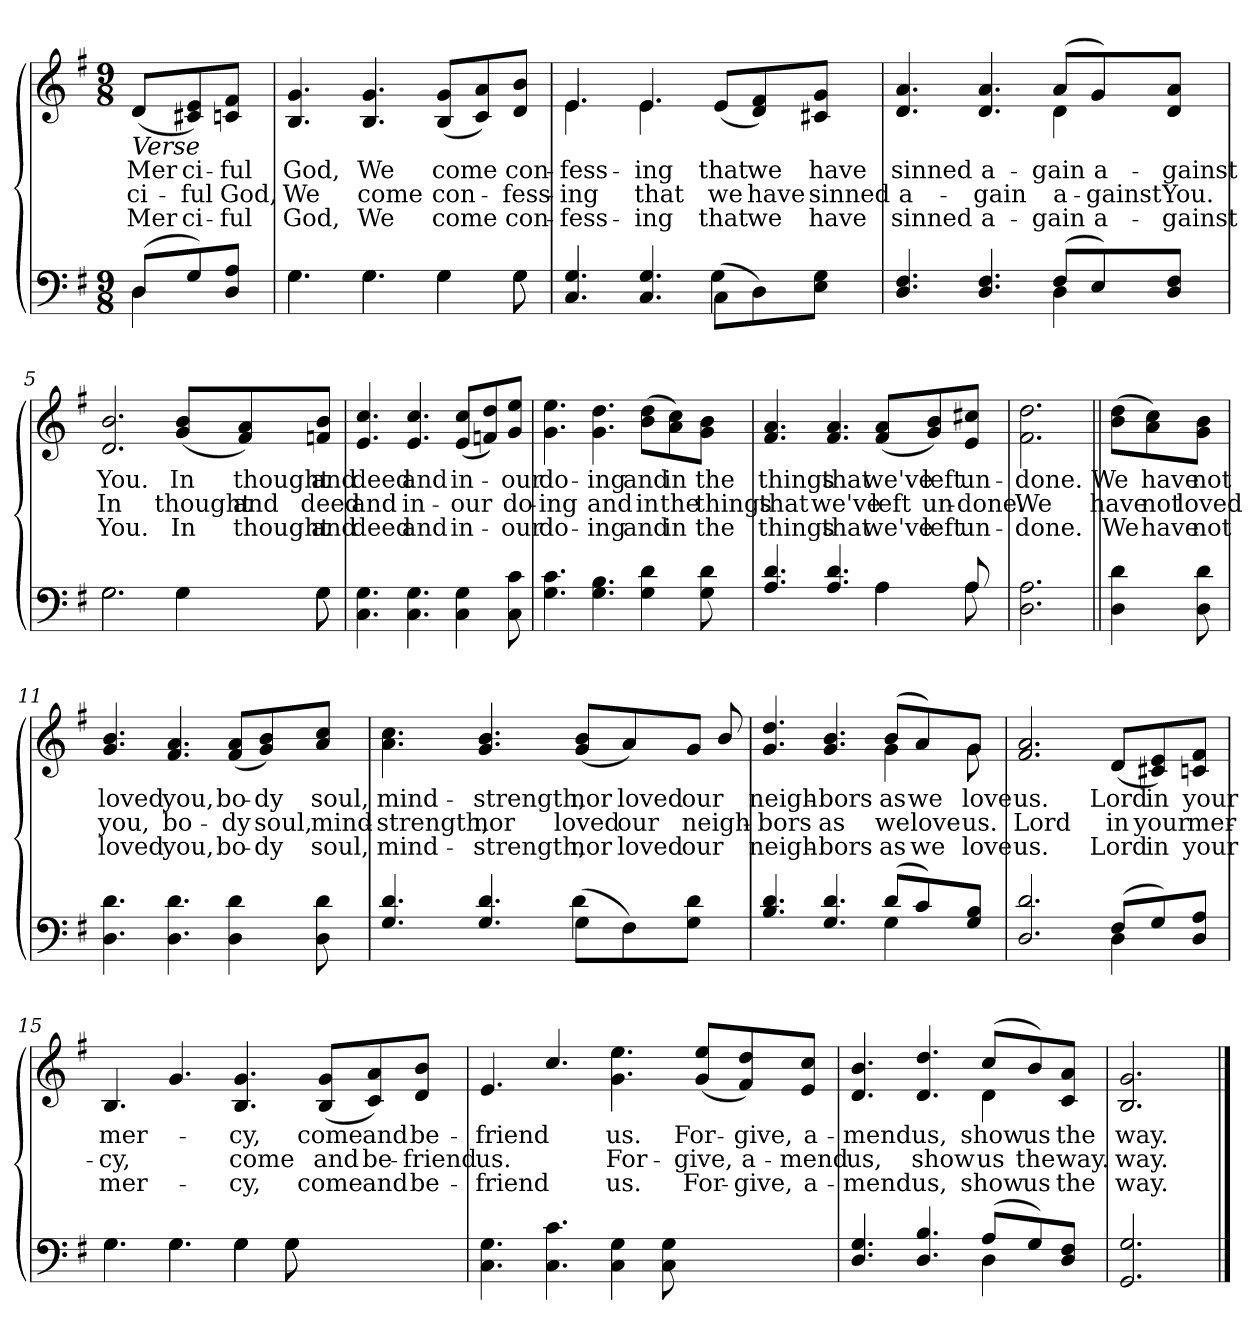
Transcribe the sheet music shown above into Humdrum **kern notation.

**kern	**text	**kern	**text	**text	**text
*part2	*part2	*part1	*part1	*part1	*part1
*staff2	*staff2	*staff1	*staff1	*staff1	*staff1
*clefF4	*	*clefG2	*	*	*
*k[f#]	*	*k[f#]	*	*	*
*M9/8	*	*M9/8	*	*	*
=1	=1	=1	=1	=1	=1
!	!	!LO:TX:b:i:t=Verse	!	!	!
!	!LO:LY:b	!	!	!	!
*^	*	*	*	*	*
!	!	!LO:LY:b	!	!LO:LY:b	!LO:LY:b	!LO:LY:b
(>8D/L	4D\	.	(<8d/L	Mer	ci-	Mer
!	!	!	!	!LO:LY:b	!LO:LY:b	!LO:LY:b
8G/)	.	.	8c#X/ 8e/)	-ci-	-ful	-ci-
!	!	!LO:LY:b	!	!LO:LY:b	!LO:LY:b	!LO:LY:b
8D/ 8A/J	8ryy	.	8cn/ 8f#/J	-ful	God,	-ful
=2	=2	=2	=2	=2	=2	=2
!	!	!LO:LY:b	!	!	!	!
!	!	!LO:LY:b	!	!LO:LY:b	!LO:LY:b	!LO:LY:b
4.G\	4.G\	.	4.B/ 4.g/	God,	We	God,
!	!	!LO:LY:b	!	!	!	!
!	!	!LO:LY:b	!	!LO:LY:b	!LO:LY:b	!LO:LY:b
4.G\	4.G\	.	4.B/ 4.g/	We	come	We
!	!	!LO:LY:b	!	!	!	!
!	!	!LO:LY:b	!	!LO:LY:b	!LO:LY:b	!LO:LY:b
4G\	4G\	.	(<8B/ 8g/L	come	con-	come
.	.	.	8c/ 8a/)	.	.	.
!	!	!LO:LY:b	!	!	!	!
!	!	!LO:LY:b	!	!LO:LY:b	!LO:LY:b	!LO:LY:b
8G\	8G\	.	8d/ 8b/J	con-	-fess-	con-
=3	=3	=3	=3	=3	=3	=3
!	!	!LO:LY:b	!	!LO:LY:b	!LO:LY:b	!LO:LY:b
*	*	*	*^	*	*	*
4.C/ 4.G/	2.ryy	.	4.e/	4.e\	-fess-	-ing	-fess-
!	!	!LO:LY:b	!	!	!LO:LY:b	!LO:LY:b	!LO:LY:b
4.C/ 4.G/	.	.	4.e/	4.e\	-ing	that	-ing
!	!	!LO:LY:b	!	!	!	!	!
!	!	!LO:LY:b	!	!	!LO:LY:b	!LO:LY:b	!LO:LY:b
(<8C\L	4G\	.	(>8e/L	4.ryy	that	we	that
!	!	!	!	!	!LO:LY:b	!LO:LY:b	!LO:LY:b
8D\)	.	.	8d/ 8f#/)	.	we	have	we
!	!	!LO:LY:b	!	!	!LO:LY:b	!LO:LY:b	!LO:LY:b
8E\ 8G\J	8ryy	.	8c#X/ 8g/J	.	have	sinned	have
!!LO:LB:g=z	!!
=4	=4	=4	=4	=4	=4	=4	=4
!	!	!LO:LY:b	!	!	!LO:LY:b	!LO:LY:b	!LO:LY:b
4.D/ 4.F#/	2.ryy	.	4.d/ 4.a/	2.ryy	sinned	a-	sinned
!	!	!LO:LY:b	!	!	!LO:LY:b	!LO:LY:b	!LO:LY:b
4.D/ 4.F#/	.	.	4.d/ 4.a/	.	a-	-gain	a-
!	!	!LO:LY:b	!	!	!	!	!
!	!	!LO:LY:b	!	!	!LO:LY:b	!LO:LY:b	!LO:LY:b
(>8F#/L	4D\	.	(>8a/L	4d\	-gain	a-	-gain
!	!	!	!	!	!LO:LY:b	!LO:LY:b	!LO:LY:b
8E/)	.	.	8g/)	.	a-	-gainst	a-
!	!	!LO:LY:b	!	!	!LO:LY:b	!LO:LY:b	!LO:LY:b
8D/ 8F#/J	8ryy	.	8d/ 8a/J	8ryy	-gainst	You.	-gainst
=5	=5	=5	=5	=5	=5	=5	=5
!	!	!LO:LY:b	!	!	!	!	!
!	!	!LO:LY:b	!	!	!LO:LY:b	!LO:LY:b	!LO:LY:b
*	*	*	*v	*v	*	*	*
2.G\	2.G\	.	2.d/ 2.b/	You.	In	You.
!	!	!LO:LY:b	!	!	!	!
!	!	!LO:LY:b	!	!LO:LY:b	!LO:LY:b	!LO:LY:b
4G\	4G\	.	(<8g/ 8b/L	In	thought	In
!	!	!	!	!LO:LY:b	!LO:LY:b	!LO:LY:b
.	.	.	8f#/ 8a/)	thought	and	thought
!	!	!LO:LY:b	!	!	!	!
!	!	!LO:LY:b	!	!LO:LY:b	!LO:LY:b	!LO:LY:b
8G\	8G\	.	8fn/ 8b/J	and	deed	and
=6	=6	=6	=6	=6	=6	=6
!	!	!LO:LY:b	!	!LO:LY:b	!LO:LY:b	!LO:LY:b
*v	*v	*	*	*	*	*
4.C\ 4.G\	.	4.e/ 4.cc/	deed	and	deed
!	!LO:LY:b	!	!LO:LY:b	!LO:LY:b	!LO:LY:b
4.C\ 4.G\	.	4.e/ 4.cc/	and	in-	and
!	!LO:LY:b	!	!LO:LY:b	!LO:LY:b	!LO:LY:b
4C\ 4G\	.	(<8e/ 8cc/L	in-	-our	in-
.	.	8fn/ 8dd/)	.	.	.
!	!	!	!LO:LY:b	!LO:LY:b	!LO:LY:b
8C\ 8c\	.	8g/ 8ee/J	-our	do-	-our
!!LO:LB:g=z
=7	=7	=7	=7	=7	=7
!	!	!	!LO:LY:b	!LO:LY:b	!LO:LY:b
4.G\ 4.c\	.	4.g\ 4.ee\	do-	-ing	do-
!	!	!	!LO:LY:b	!LO:LY:b	!LO:LY:b
4.G\ 4.B\	.	4.g\ 4.dd\	-ing	and	-ing
!	!	!	!LO:LY:b	!LO:LY:b	!LO:LY:b
4G\ 4d\	.	(>8b\ 8dd\L	and	in	and
!	!	!	!LO:LY:b	!LO:LY:b	!LO:LY:b
.	.	8a\ 8cc\)	in	the	in
!	!	!	!LO:LY:b	!LO:LY:b	!LO:LY:b
8G\ 8d\	.	8g\ 8b\J	the	things	the
=8	=8	=8	=8	=8	=8
*^	*	*	*	*	*
!	!	!	!	!LO:LY:b	!LO:LY:b	!LO:LY:b
4.A/ 4.d/	2.ryy	.	4.f#/ 4.a/	things	that	things
!	!	!	!	!LO:LY:b	!LO:LY:b	!LO:LY:b
4.A/ 4.d/	.	.	4.f#/ 4.a/	that	we've	that
!	!	!	!	!LO:LY:b	!LO:LY:b	!LO:LY:b
4A\	4A\	.	(<8f#/ 8a/L	we've	left	we've
!	!	!	!	!LO:LY:b	!LO:LY:b	!LO:LY:b
.	.	.	8g/ 8b/)	left	un-	left
!	!	!	!	!LO:LY:b	!LO:LY:b	!LO:LY:b
8A/	8A\	.	8e/ 8cc#X/J	un-	-done.	un-
=9	=9	=9	=9	=9	=9	=9
!	!	!	!	!LO:LY:b	!LO:LY:b	!LO:LY:b
*v	*v	*	*	*	*	*
2.D\ 2.A\	.	2.f#\ 2.dd\	-done.	We	-done.
=10||	=10||	=10||	=10||	=10||	=10||
!	!	!	!LO:LY:b	!LO:LY:b	!LO:LY:b
4D\ 4d\	.	(>8b\ 8dd\L	We	have	We
!	!	!	!LO:LY:b	!LO:LY:b	!LO:LY:b
.	.	8a\ 8cc\)	have	not	have
!	!	!	!LO:LY:b	!LO:LY:b	!LO:LY:b
8D\ 8d\	.	8g\ 8b\J	not	loved	not
!!LO:LB:g=z
=11	=11	=11	=11	=11	=11
!	!	!	!LO:LY:b	!LO:LY:b	!LO:LY:b
4.D\ 4.d\	.	4.g/ 4.b/	loved	you,	loved
!	!	!	!LO:LY:b	!LO:LY:b	!LO:LY:b
4.D\ 4.d\	.	4.f#/ 4.a/	you,	bo-	you,
!	!	!	!LO:LY:b	!LO:LY:b	!LO:LY:b
4D\ 4d\	.	(<8f#/ 8a/L	bo-	-dy	bo-
!	!	!	!LO:LY:b	!LO:LY:b	!LO:LY:b
.	.	8g/ 8b/)	-dy	soul,	-dy
!	!	!	!LO:LY:b	!LO:LY:b	!LO:LY:b
8D\ 8d\	.	8a/ 8cc/J	soul,	mind-	soul,
=12	=12	=12	=12	=12	=12
*^	*	*	*	*	*
!	!	!	!	!LO:LY:b	!LO:LY:b	!LO:LY:b
4.G/ 4.d/	2.ryy	.	4.a\ 4.cc\	mind-	-strength,	mind-
!	!	!	!	!LO:LY:b	!LO:LY:b	!LO:LY:b
4.G/ 4.d/	.	.	4.g/ 4.b/	-strength,	nor	-strength,
!	!	!	!	!LO:LY:b	!LO:LY:b	!LO:LY:b
(<8G\L	4d\	.	(<8g/ 8b/L	nor	loved	nor
!	!	!	!	!LO:LY:b	!LO:LY:b	!LO:LY:b
8F#\)	.	.	8a/)	loved	our	loved
!	!	!	!	!LO:LY:b	!LO:LY:b	!LO:LY:b
8G\ 8d\J	8ryy	.	8g/J	our	neigh-	our
8ryy	8ryy	.	8b/	.	.	.
=13	=13	=13	=13	=13	=13	=13
!	!	!	!	!LO:LY:b	!LO:LY:b	!LO:LY:b
*	*	*	*^	*	*	*
4.B/ 4.d/	2.ryy	.	4.g/ 4.dd/	2.ryy	neigh-	-bors	neigh-
!	!	!	!	!	!LO:LY:b	!LO:LY:b	!LO:LY:b
4.G/ 4.d/	.	.	4.g/ 4.b/	.	-bors	as	-bors
!	!	!	!	!	!LO:LY:b	!LO:LY:b	!LO:LY:b
(>8d/L	4G\	.	(>8b/L	4g\	as	we	as
!	!	!	!	!	!LO:LY:b	!LO:LY:b	!LO:LY:b
8c/)	.	.	8a/)	.	we	love	we
!	!	!	!	!	!LO:LY:b	!LO:LY:b	!LO:LY:b
8G/ 8B/J	8ryy	.	8g/J	8g\	love	us.	love
!!LO:LB:g=z
=14	=14	=14	=14	=14	=14	=14	=14
!	!	!	!	!	!LO:LY:b	!LO:LY:b	!LO:LY:b
*	*	*	*v	*v	*	*	*
2.D/ 2.d/	2.ryy	.	2.f#/ 2.a/	us.	Lord	us.
!	!	!	!	!LO:LY:b	!LO:LY:b	!LO:LY:b
(>8F#/L	4D\	.	(<8d/L	Lord	in	Lord
!	!	!	!	!LO:LY:b	!LO:LY:b	!LO:LY:b
8G/)	.	.	8c#X/ 8e/)	in	your	in
!	!	!	!	!LO:LY:b	!LO:LY:b	!LO:LY:b
8D/ 8A/J	8ryy	.	8cn/ 8f#/J	your	mer-	your
=15	=15	=15	=15	=15	=15	=15
!	!	!	!	!LO:LY:b	!LO:LY:b	!LO:LY:b
4.G\	4.G\	.	4.B/	mer-	-cy,	mer-
4.G\	4.G\	.	4.g/	.	.	.
!	!	!	!	!LO:LY:b	!LO:LY:b	!LO:LY:b
4G\	4G\	.	4.B/ 4.g/	-cy,	come	-cy,
8G\	8G\	.	.	.	.	.
!	!	!	!	!LO:LY:b	!LO:LY:b	!LO:LY:b
4.ryy	4.ryy	.	(<8B/ 8g/L	come	and	come
!	!	!	!	!LO:LY:b	!LO:LY:b	!LO:LY:b
.	.	.	8c/ 8a/)	and	be-	and
!	!	!	!	!LO:LY:b	!LO:LY:b	!LO:LY:b
.	.	.	8d/ 8b/J	be-	-friend	be-
*v	*v	*	*	*	*	*
=16	=16	=16	=16	=16	=16
!	!	!	!LO:LY:b	!LO:LY:b	!LO:LY:b
4.C\ 4.G\	.	4.e/	-friend	us.	-friend
4.C\ 4.c\	.	4.cc/	.	.	.
!	!	!	!LO:LY:b	!LO:LY:b	!LO:LY:b
4C\ 4G\	.	4.g\ 4.ee\	us.	For-	us.
8C\ 8G\	.	.	.	.	.
!	!	!	!LO:LY:b	!LO:LY:b	!LO:LY:b
4.ryy	.	(<8g/ 8ee/L	For-	-give,	For-
!	!	!	!LO:LY:b	!LO:LY:b	!LO:LY:b
.	.	8f#/ 8dd/)	-give,	a-	-give,
!	!	!	!LO:LY:b	!LO:LY:b	!LO:LY:b
.	.	8e/ 8cc/J	a-	-mend	a-
!!LO:LB:g=z
=17	=17	=17	=17	=17	=17
*^	*	*	*	*	*
!	!	!	!	!LO:LY:b	!LO:LY:b	!LO:LY:b
*	*	*	*^	*	*	*
4.D/ 4.G/	2.ryy	.	4.d/ 4.b/	2.ryy	-mend	us,	-mend
!	!	!	!	!	!LO:LY:b	!LO:LY:b	!LO:LY:b
4.D/ 4.B/	.	.	4.d/ 4.dd/	.	us,	show	us,
!	!	!	!	!	!LO:LY:b	!LO:LY:b	!LO:LY:b
(>8A/L	4D\	.	(>8cc/L	4d\	show	us	show
!	!	!	!	!	!LO:LY:b	!LO:LY:b	!LO:LY:b
8G/)	.	.	8b/)	.	us	the	us
!	!	!	!	!	!LO:LY:b	!LO:LY:b	!LO:LY:b
8D/ 8F#/J	8ryy	.	8c/ 8a/J	8ryy	the	way.	the
=18	=18	=18	=18	=18	=18	=18	=18
!	!	!	!	!	!LO:LY:b	!LO:LY:b	!LO:LY:b
*v	*v	*	*	*	*	*	*
*	*	*v	*v	*	*	*
2.GG/ 2.G/	.	2.B/ 2.g/	way.	way.	way.
==	==	==	==	==	==
*-	*-	*-	*-	*-	*-
